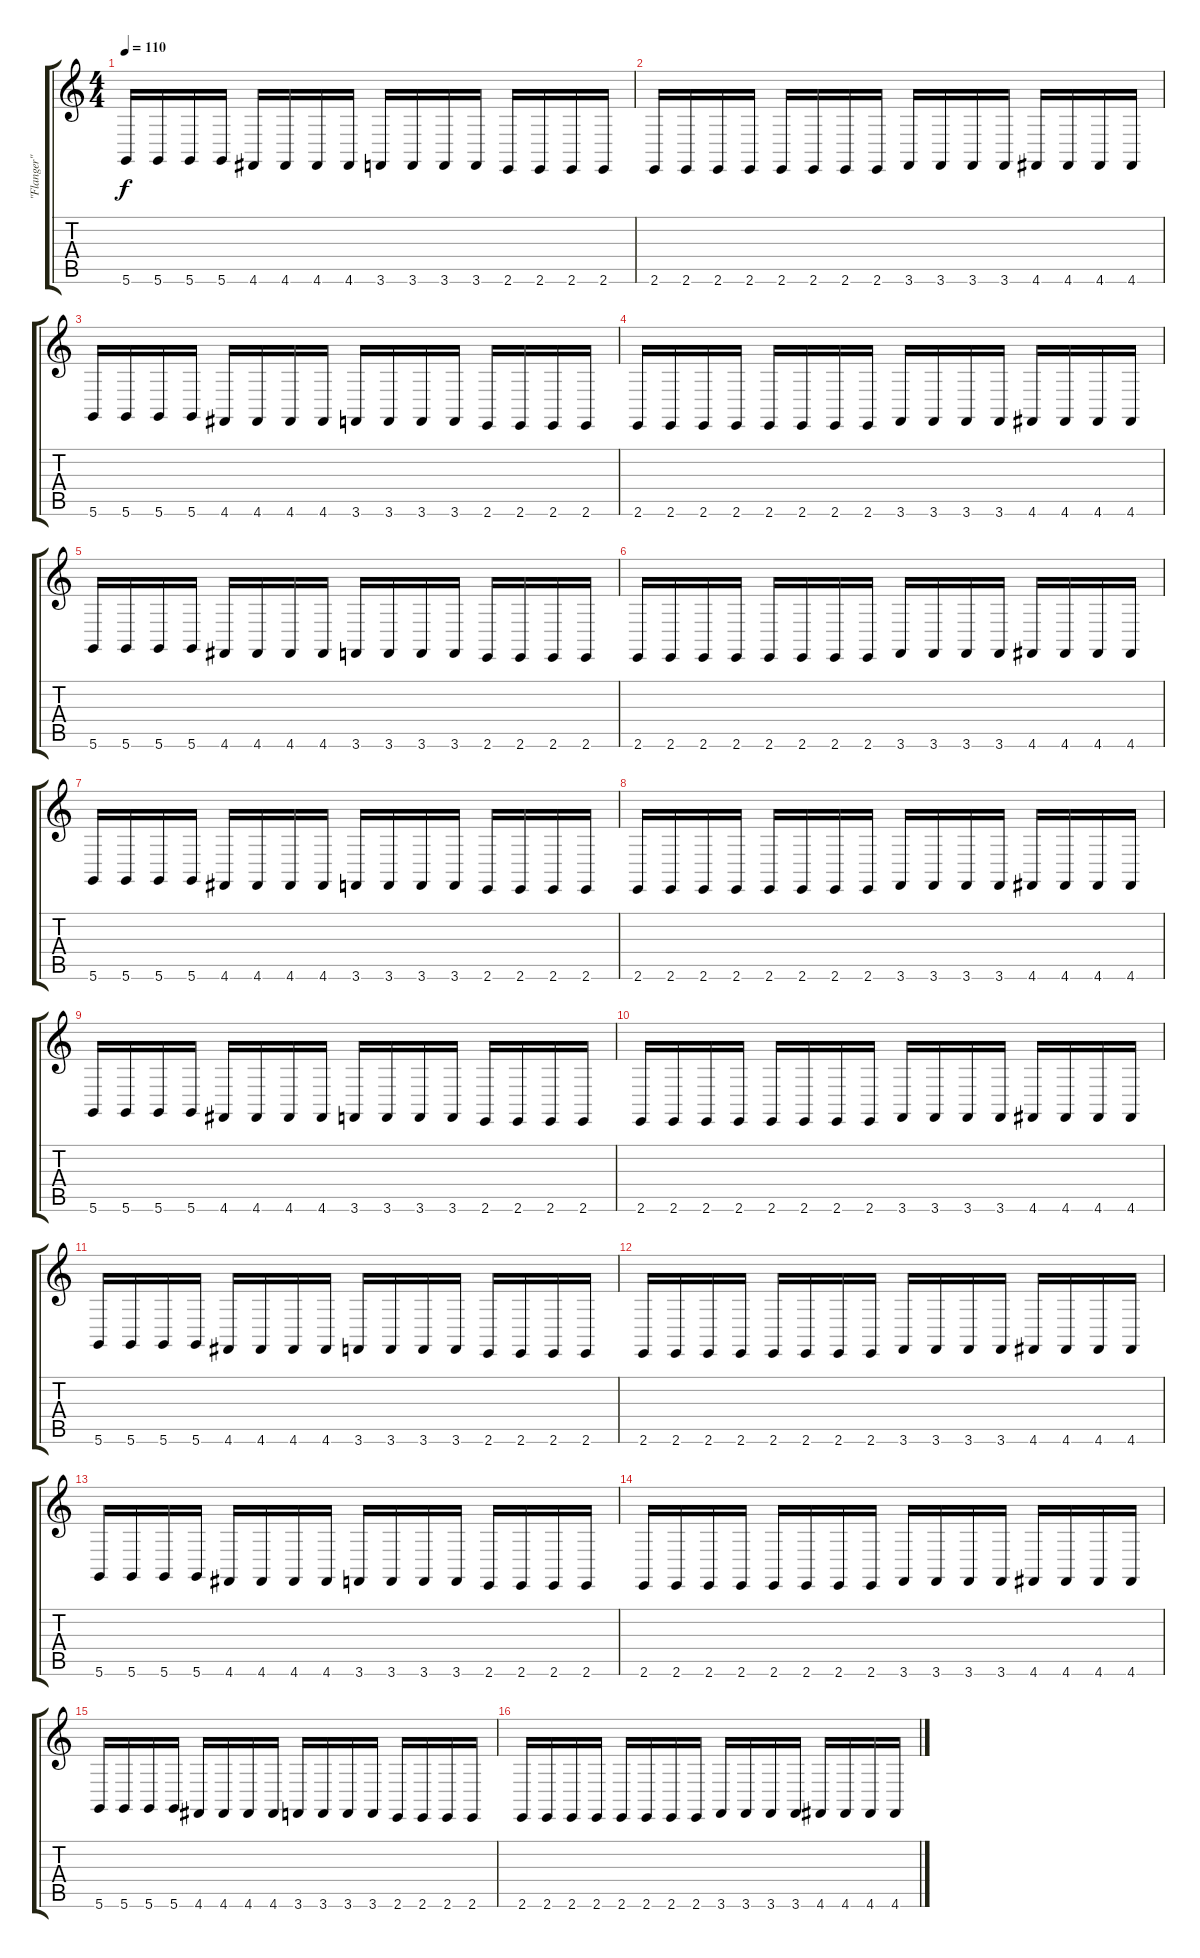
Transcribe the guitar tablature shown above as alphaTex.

\track ("\"Flanger\"" "\"Flanger\"") {instrument fx7echoes}
\staff {score tabs}
\tuning (D4 A3 F3 C3 G2 D2) {hide}
\ts (4 4)
\tempo 110
\clef g2
\ks c
5.6.16{dy f instrument fx7echoes} 5.6.16 5.6.16 5.6.16 4.6.16 4.6.16 4.6.16 4.6.16 3.6.16 3.6.16 3.6.16 3.6.16 2.6.16 2.6.16 2.6.16 2.6.16 |
2.6.16 2.6.16 2.6.16 2.6.16 2.6.16 2.6.16 2.6.16 2.6.16 3.6.16 3.6.16 3.6.16 3.6.16 4.6.16 4.6.16 4.6.16 4.6.16 |
5.6.16 5.6.16 5.6.16 5.6.16 4.6.16 4.6.16 4.6.16 4.6.16 3.6.16 3.6.16 3.6.16 3.6.16 2.6.16 2.6.16 2.6.16 2.6.16 |
2.6.16 2.6.16 2.6.16 2.6.16 2.6.16 2.6.16 2.6.16 2.6.16 3.6.16 3.6.16 3.6.16 3.6.16 4.6.16 4.6.16 4.6.16 4.6.16 |
5.6.16 5.6.16 5.6.16 5.6.16 4.6.16 4.6.16 4.6.16 4.6.16 3.6.16 3.6.16 3.6.16 3.6.16 2.6.16 2.6.16 2.6.16 2.6.16 |
2.6.16 2.6.16 2.6.16 2.6.16 2.6.16 2.6.16 2.6.16 2.6.16 3.6.16 3.6.16 3.6.16 3.6.16 4.6.16 4.6.16 4.6.16 4.6.16 |
5.6.16 5.6.16 5.6.16 5.6.16 4.6.16 4.6.16 4.6.16 4.6.16 3.6.16 3.6.16 3.6.16 3.6.16 2.6.16 2.6.16 2.6.16 2.6.16 |
2.6.16 2.6.16 2.6.16 2.6.16 2.6.16 2.6.16 2.6.16 2.6.16 3.6.16 3.6.16 3.6.16 3.6.16 4.6.16 4.6.16 4.6.16 4.6.16 |
5.6.16 5.6.16 5.6.16 5.6.16 4.6.16 4.6.16 4.6.16 4.6.16 3.6.16 3.6.16 3.6.16 3.6.16 2.6.16 2.6.16 2.6.16 2.6.16 |
2.6.16 2.6.16 2.6.16 2.6.16 2.6.16 2.6.16 2.6.16 2.6.16 3.6.16 3.6.16 3.6.16 3.6.16 4.6.16 4.6.16 4.6.16 4.6.16 |
5.6.16 5.6.16 5.6.16 5.6.16 4.6.16 4.6.16 4.6.16 4.6.16 3.6.16 3.6.16 3.6.16 3.6.16 2.6.16 2.6.16 2.6.16 2.6.16 |
2.6.16 2.6.16 2.6.16 2.6.16 2.6.16 2.6.16 2.6.16 2.6.16 3.6.16 3.6.16 3.6.16 3.6.16 4.6.16 4.6.16 4.6.16 4.6.16 |
5.6.16 5.6.16 5.6.16 5.6.16 4.6.16 4.6.16 4.6.16 4.6.16 3.6.16 3.6.16 3.6.16 3.6.16 2.6.16 2.6.16 2.6.16 2.6.16 |
2.6.16 2.6.16 2.6.16 2.6.16 2.6.16 2.6.16 2.6.16 2.6.16 3.6.16 3.6.16 3.6.16 3.6.16 4.6.16 4.6.16 4.6.16 4.6.16 |
5.6.16 5.6.16 5.6.16 5.6.16 4.6.16 4.6.16 4.6.16 4.6.16 3.6.16 3.6.16 3.6.16 3.6.16 2.6.16 2.6.16 2.6.16 2.6.16 |
2.6.16 2.6.16 2.6.16 2.6.16 2.6.16 2.6.16 2.6.16 2.6.16 3.6.16 3.6.16 3.6.16 3.6.16 4.6.16 4.6.16 4.6.16 4.6.16
